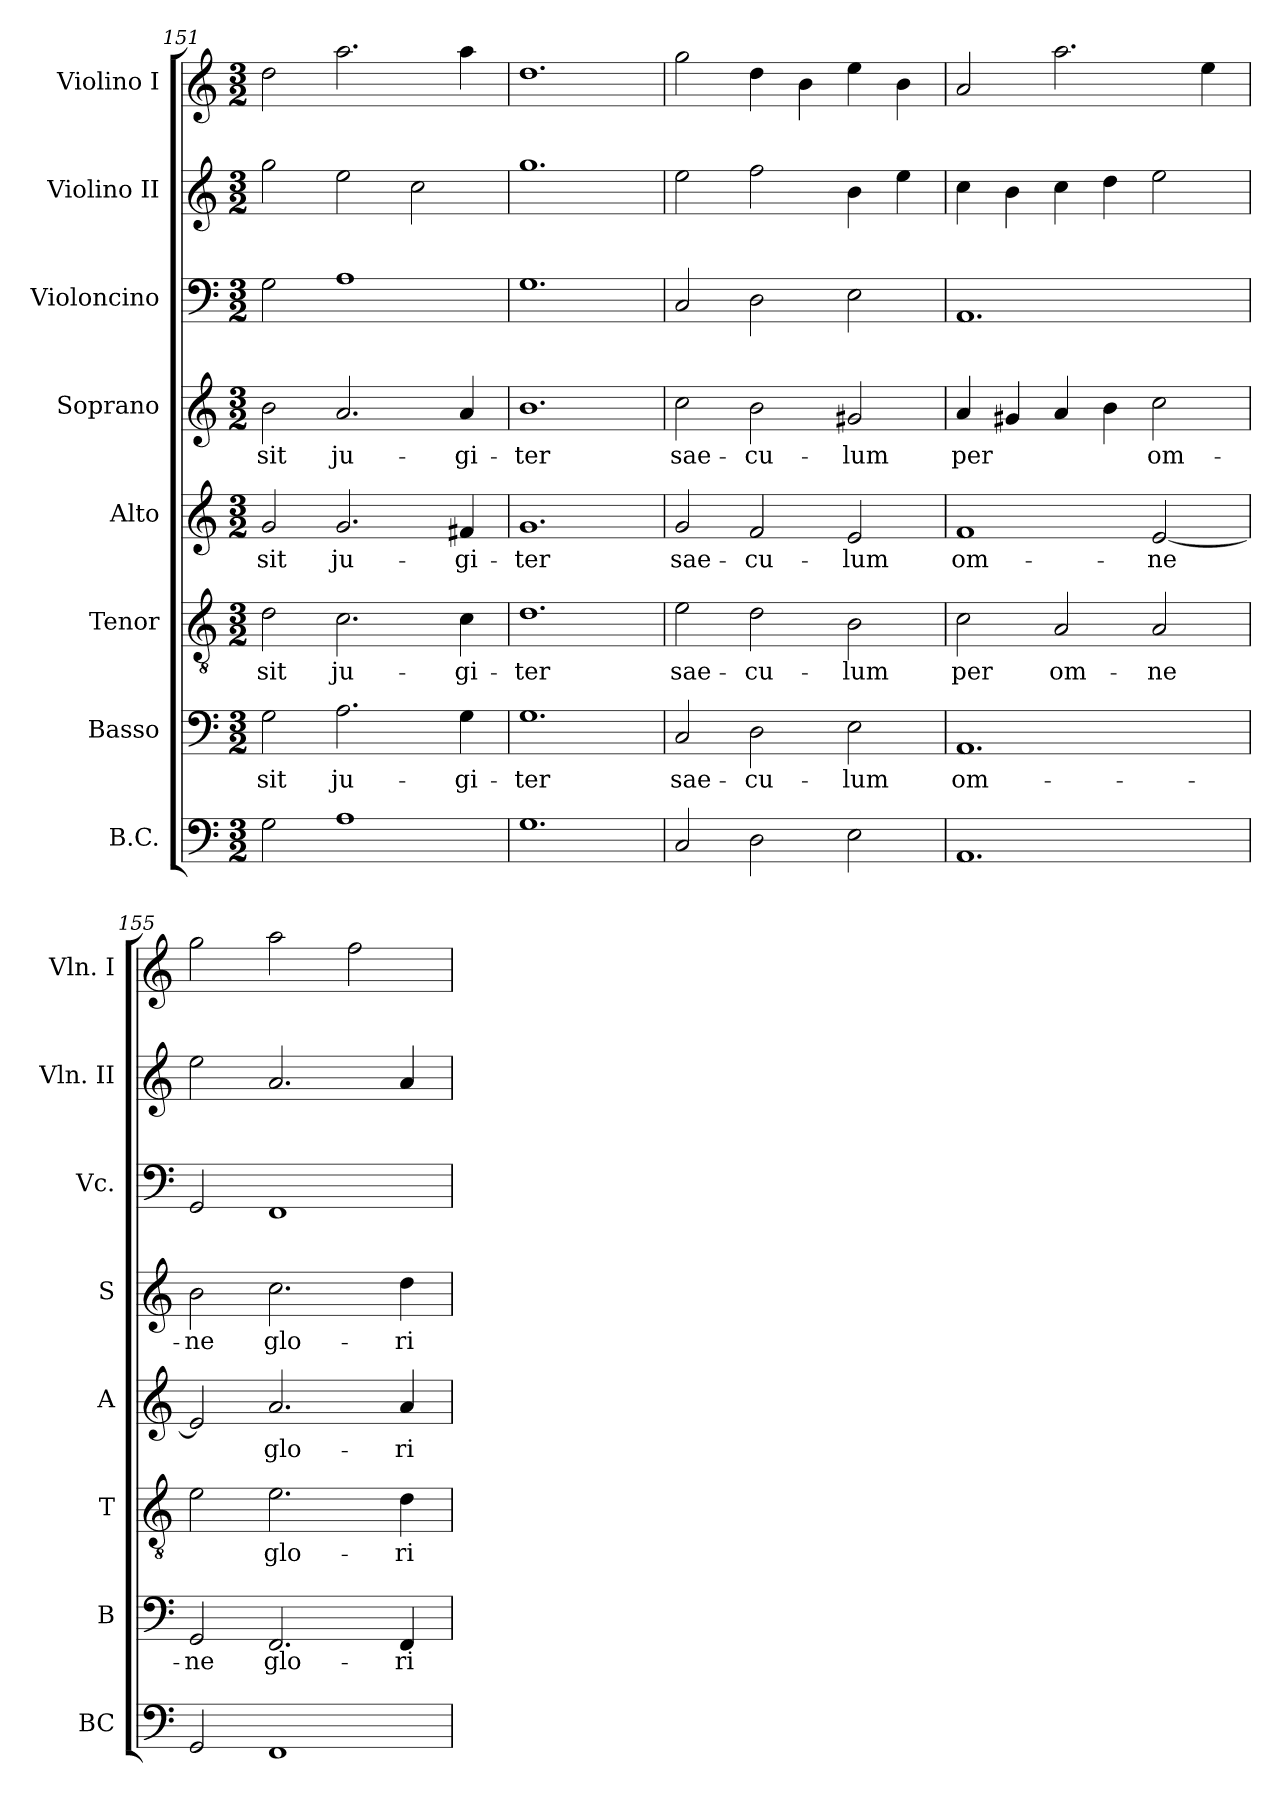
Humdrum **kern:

**kern	**kern	**text	**kern	**text	**kern	**text	**kern	**text	**kern	**kern	**kern
*part8	*part7	*part7	*part6	*part6	*part5	*part5	*part4	*part4	*part3	*part2	*part1
*staff8	*staff7	*staff7	*staff6	*staff6	*staff5	*staff5	*staff4	*staff4	*staff3	*staff2	*staff1
*I"B.C.	*I"Basso	*	*I"Tenor	*	*I"Alto	*	*I"Soprano	*	*I"Violoncino	*I"Violino II	*I"Violino I
*I'BC	*I'B	*	*I'T	*	*I'A	*	*I'S	*	*I'Vc.	*I'Vln. II	*I'Vln. I
*clefF4	*clefF4	*	*clefGv2	*	*clefG2	*	*clefG2	*	*clefF4	*clefG2	*clefG2
*k[]	*k[]	*	*k[]	*	*k[]	*	*k[]	*	*k[]	*k[]	*k[]
*C:	*C:	*	*C:	*	*C:	*	*C:	*	*C:	*C:	*C:
*M3/2	*M3/2	*	*M3/2	*	*M3/2	*	*M3/2	*	*M3/2	*M3/2	*M3/2
=151	=151	=151	=151	=151	=151	=151	=151	=151	=151	=151	=151
!	!	!LO:LY:b	!	!LO:LY:b	!	!LO:LY:b	!	!LO:LY:b	!	!	!
2G\	2G\	sit	2d\	sit	2g/	sit	2b\	sit	2G\	2gg\	2dd\
!	!	!LO:LY:b	!	!LO:LY:b	!	!LO:LY:b	!	!LO:LY:b	!	!	!
1A	2.A\	ju-	2.c\	ju-	2.g/	ju-	2.a/	ju-	1A	2ee\	2.aa\
.	.	.	.	.	.	.	.	.	.	2cc\	.
!	!	!LO:LY:b	!	!LO:LY:b	!	!LO:LY:b	!	!LO:LY:b	!	!	!
.	4G\	-gi-	4c\	-gi-	4f#X/	-gi-	4a/	-gi-	.	.	4aa\
=152	=152	=152	=152	=152	=152	=152	=152	=152	=152	=152	=152
!	!	!LO:LY:b	!	!LO:LY:b	!	!LO:LY:b	!	!LO:LY:b	!	!	!
1.G	1.G	-ter	1.d	-ter	1.g	-ter	1.b	-ter	1.G	1.gg	1.dd
=153	=153	=153	=153	=153	=153	=153	=153	=153	=153	=153	=153
!	!	!LO:LY:b	!	!LO:LY:b	!	!LO:LY:b	!	!LO:LY:b	!	!	!
2C/	2C/	sae-	2e\	sae-	2g/	sae-	2cc\	sae-	2C/	2ee\	2gg\
!	!	!LO:LY:b	!	!LO:LY:b	!	!LO:LY:b	!	!LO:LY:b	!	!	!
2D\	2D\	-cu-	2d\	-cu-	2f/	-cu-	2b\	-cu-	2D\	2ff\	4dd\
.	.	.	.	.	.	.	.	.	.	.	4b\
!	!	!LO:LY:b	!	!LO:LY:b	!	!LO:LY:b	!	!LO:LY:b	!	!	!
2E\	2E\	-lum	2B\	-lum	2e/	-lum	2g#X/	-lum	2E\	4b\	4ee\
.	.	.	.	.	.	.	.	.	.	4ee\	4b\
=154	=154	=154	=154	=154	=154	=154	=154	=154	=154	=154	=154
*^	*	*	*	*	*	*	*	*	*	*	*
!	!	!	!LO:LY:b	!	!LO:LY:b	!	!LO:LY:b	!	!LO:LY:b	!	!	!
1.AA	2ryy	1.AA	om-	2c\	per	1f	om-	4a/	per	1.AA	4cc\	2a/
.	.	.	.	.	.	.	.	4g#X/	.	.	4b\	.
!	!	!	!	!	!LO:LY:b	!	!	!	!	!	!	!
.	2ryy	.	.	2A/	om-	.	.	4a/	.	.	4cc\	2.aa\
.	.	.	.	.	.	.	.	4b\	.	.	4dd\	.
!	!	!	!	!	!LO:LY:b	!	!LO:LY:b	!	!LO:LY:b	!	!	!
.	2ryy	.	.	2A/	-ne	[2e/	-ne	2cc\	om-	.	2ee\	.
.	.	.	.	.	.	.	.	.	.	.	.	4ee\
=155	=155	=155	=155	=155	=155	=155	=155	=155	=155	=155	=155	=155
!	!	!	!LO:LY:b	!	!	!	!	!	!LO:LY:b	!	!	!
2GG/	2ryy	2GG/	-ne	2e\	.	2e/]	.	2b\	-ne	2GG/	2ee\	2gg\
!	!	!	!LO:LY:b	!	!LO:LY:b	!	!LO:LY:b	!	!LO:LY:b	!	!	!
1FF	2ryy	2.FF/	glo-	2.e\	glo-	2.a/	glo-	2.cc\	glo-	1FF	2.a/	2aa\
.	4ryy	.	.	.	.	.	.	.	.	.	.	2ff\
!	!	!	!LO:LY:b	!	!LO:LY:b	!	!LO:LY:b	!	!LO:LY:b	!	!	!
.	4ryy	4FF/	-ri-	4d\	-ri-	4a/	-ri-	4dd\	-ri-	.	4a/	.
*v	*v	*	*	*	*	*	*	*	*	*	*	*
=	=	=	=	=	=	=	=	=	=	=	=
*-	*-	*-	*-	*-	*-	*-	*-	*-	*-	*-	*-
